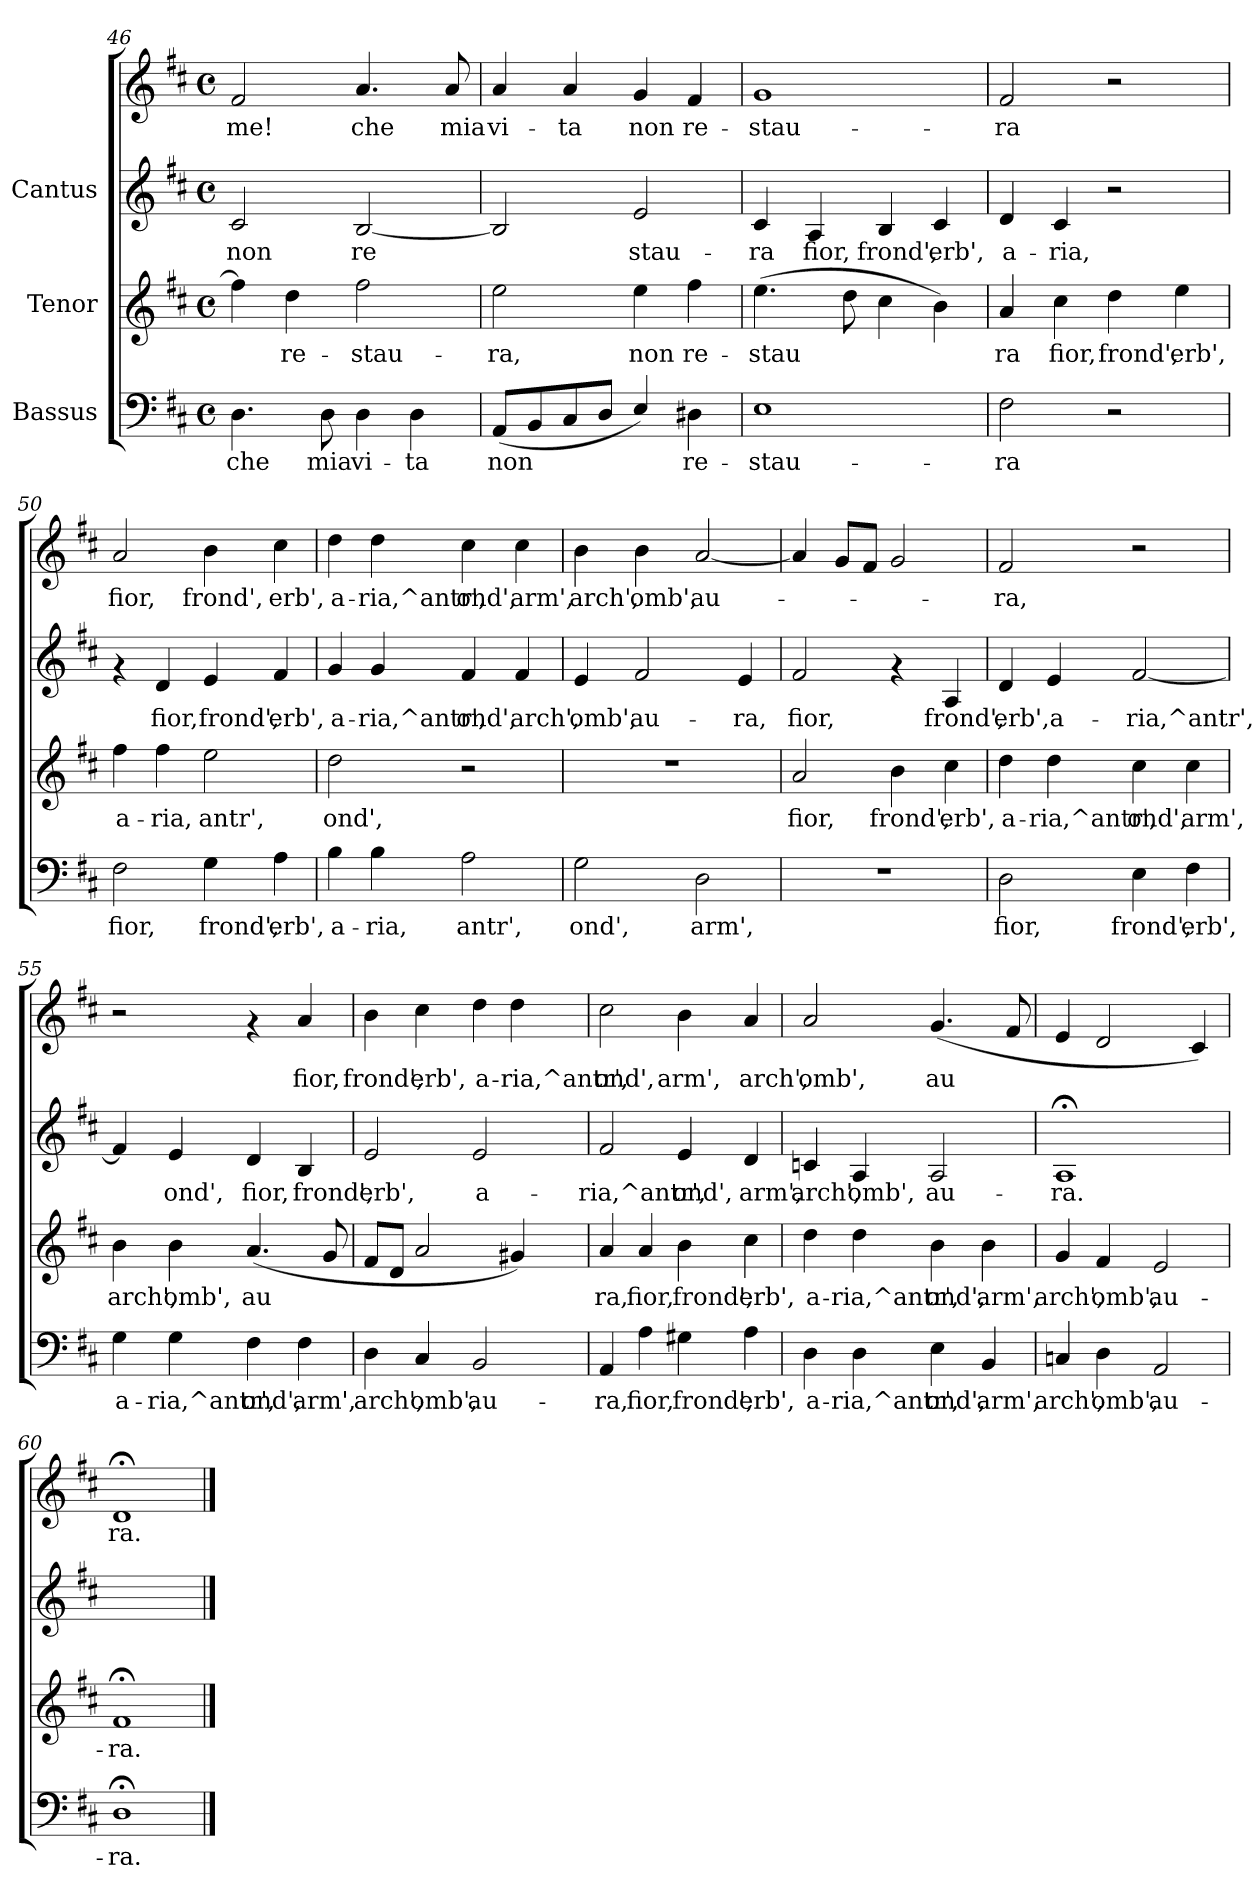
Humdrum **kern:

**kern	**text	**kern	**text	**kern	**text	**kern	**text
*part3	*part3	*part2	*part2	*part1	*part1	*part1	*part1
*staff4	*staff4	*staff3	*staff3	*staff2	*staff2	*staff1	*staff1
*I"Bassus	*	*I"Tenor	*	*I"Cantus	*	*	*
*clefF4	*	*clefG2	*	*clefG2	*	*clefG2	*
*k[f#c#]	*	*k[f#c#]	*	*k[f#c#]	*	*k[f#c#]	*
*D:	*	*D:	*	*D:	*	*D:	*
*M4/4	*	*M4/4	*	*M4/4	*	*M4/4	*
*met(c)	*	*met(c)	*	*met(c)	*	*met(c)	*
=46	=46	=46	=46	=46	=46	=46	=46
!	!LO:LY:b:cj	!	!LO:LY:b:cj	!	!LO:LY:b:cj	!	!LO:LY:b:cj
4.D\	che	4ff#\]	.	2c#/	non	2f#/	me!
!	!	!	!LO:LY:b:cj	!	!	!	!
.	.	4dd\	re-	.	.	.	.
!	!LO:LY:b:cj	!	!	!	!	!	!
8D\	mia	.	.	.	.	.	.
!	!LO:LY:b:cj	!	!LO:LY:b:cj	!	!LO:LY:b:cj	!	!LO:LY:b:cj
4D\	vi-	2ff#\	-stau-	[<2B/	re-	4.a/	che
!	!LO:LY:b:cj	!	!	!	!	!	!
4D\	-ta	.	.	.	.	.	.
!	!	!	!	!	!	!	!LO:LY:b:cj
.	.	.	.	.	.	8a/	mia
=47	=47	=47	=47	=47	=47	=47	=47
!	!LO:LY:b:cj	!	!LO:LY:b:cj	!	!LO:LY:b:cj	!	!LO:LY:b:cj
(<8AA/L	non	2ee\	-ra,	2B/]	-	4a/	-vi-
!	!LO:LY:b:cj	!	!	!	!	!	!
8BB/	.	.	.	.	.	.	.
!	!LO:LY:b:cj	!	!	!	!	!	!LO:LY:b:cj
8C#/	.	.	.	.	.	4a/	-ta
!	!LO:LY:b:cj	!	!	!	!	!	!
8D/J	.	.	.	.	.	.	.
!	!LO:LY:b:cj	!	!LO:LY:b:cj	!	!LO:LY:b:cj	!	!LO:LY:b:cj
4E/)	.	4ee\	non	2e/	stau-	4g/	non
!	!LO:LY:b:cj	!	!LO:LY:b:cj	!	!	!	!LO:LY:b:cj
4D#X\	re-	4ff#\	re-	.	.	4f#/	re-
=48	=48	=48	=48	=48	=48	=48	=48
!	!LO:LY:b:cj	!	!LO:LY:b:cj	!	!LO:LY:b:cj	!	!LO:LY:b:cj
1E	-stau-	(>4.ee\	-stau-	4c#/	-ra	1g	-stau-
!	!	!	!	!	!LO:LY:b:cj	!	!
.	.	.	.	4A/	fior,	.	.
!	!	!	!LO:LY:b:cj	!	!	!	!
.	.	8dd\	--	.	.	.	.
!	!	!	!LO:LY:b:cj	!	!LO:LY:b:cj	!	!
.	.	4cc#\	--	4B/	frond',	.	.
!	!	!	!LO:LY:b:cj	!	!LO:LY:b:cj	!	!
.	.	4b\)	--	4c#/	erb',	.	.
!!LO:LB:g=z
=49	=49	=49	=49	=49	=49	=49	=49
!	!LO:LY:b:cj	!	!LO:LY:b:cj	!	!LO:LY:b:cj	!	!LO:LY:b:cj
2F#\	-ra	4a/	-ra	4d/	a-	2f#/	ra
!	!	!	!LO:LY:b:cj	!	!LO:LY:b:cj	!	!
.	.	4cc#\	fior,	4c#/	-ria,	.	.
!	!	!	!LO:LY:b:cj	!	!	!	!
2r	.	4dd\	frond',	2r	.	2r	.
!	!	!	!LO:LY:b:cj	!	!	!	!
.	.	4ee\	erb',	.	.	.	.
=50	=50	=50	=50	=50	=50	=50	=50
!	!LO:LY:b:cj	!	!LO:LY:b:cj	!	!	!	!LO:LY:b:cj
2F#\	fior,	4ff#\	a-	4rf	.	2a/	fior,
!	!	!	!LO:LY:b:cj	!	!LO:LY:b:cj	!	!
.	.	4ff#\	-ria,	4d/	fior,	.	.
!	!LO:LY:b:cj	!	!LO:LY:b:cj	!	!LO:LY:b:cj	!	!LO:LY:b:cj
4G\	frond',	2ee\	antr',	4e/	frond',	4b\	frond',
!	!LO:LY:b:cj	!	!	!	!LO:LY:b:cj	!	!LO:LY:b:cj
4A\	erb',	.	.	4f#/	erb',	4cc#\	erb',
=51	=51	=51	=51	=51	=51	=51	=51
!	!LO:LY:b:cj	!	!LO:LY:b:cj	!	!LO:LY:b:cj	!	!LO:LY:b:cj
4B\	a-	2dd\	ond',	4g/	a-	4dd\	a-
!	!LO:LY:b:cj	!	!	!	!LO:LY:b:cj	!	!LO:LY:b:cj
4B\	-ria,	.	.	4g/	-ria,^antr',	4dd\	-ria,^antr',
!	!LO:LY:b:cj	!	!	!	!LO:LY:b:cj	!	!LO:LY:b:cj
2A\	antr',	2r	.	4f#/	ond',	4cc#\	ond',
!	!	!	!	!	!LO:LY:b:cj	!	!LO:LY:b:cj
.	.	.	.	4f#/	arch',	4cc#\	arm',
=52	=52	=52	=52	=52	=52	=52	=52
!	!LO:LY:b:cj	!	!	!	!LO:LY:b:cj	!	!LO:LY:b:cj
2G\	ond',	1r	.	4e/	-omb',	4b\	arch',
!	!	!	!	!	!LO:LY:b:cj	!	!LO:LY:b:cj
.	.	.	.	2f#/	au-	4b\	omb',
!	!LO:LY:b:cj	!	!	!	!	!	!LO:LY:b:cj
2D\	arm',	.	.	.	.	[<2a/	au-
!	!	!	!	!	!LO:LY:b:cj	!	!
.	.	.	.	4e/	-ra,	.	.
!!LO:PB:g=z
=53	=53	=53	=53	=53	=53	=53	=53
!	!	!	!LO:LY:b:cj	!	!LO:LY:b:cj	!	!
1r	.	2a/	fior,	2f#/	fior,	4a/]	.
.	.	.	.	.	.	8g/L	.
.	.	.	.	.	.	8f#/J	.
!	!	!	!LO:LY:b:cj	!	!	!	!
.	.	4b\	frond',	4rf	.	2g/	.
!	!	!	!LO:LY:b:cj	!	!LO:LY:b:cj	!	!
.	.	4cc#\	erb',	4A/	frond',	.	.
=54	=54	=54	=54	=54	=54	=54	=54
!	!LO:LY:b:cj	!	!LO:LY:b:cj	!	!LO:LY:b:cj	!	!LO:LY:b:cj
2D\	fior,	4dd\	a-	4d/	erb',	2f#/	ra,
!	!	!	!LO:LY:b:cj	!	!LO:LY:b:cj	!	!
.	.	4dd\	-ria,^antr',	4e/	a-	.	.
!	!LO:LY:b:cj	!	!LO:LY:b:cj	!	!LO:LY:b:cj	!	!
4E\	frond',	4cc#\	ond',	[<2f#/	-ria,^antr',	2r	.
!	!LO:LY:b:cj	!	!LO:LY:b:cj	!	!	!	!
4F#\	erb',	4cc#\	arm',	.	.	.	.
=55	=55	=55	=55	=55	=55	=55	=55
!	!LO:LY:b:cj	!	!LO:LY:b:cj	!	!LO:LY:b:cj	!	!
4G\	a-	4b\	arch',	4f#/]	.	2r	.
!	!LO:LY:b:cj	!	!LO:LY:b:cj	!	!LO:LY:b:cj	!	!
4G\	-ria,^antr',	4b\	omb',	4e/	ond',	.	.
!	!LO:LY:b:cj	!	!LO:LY:b:cj	!	!LO:LY:b:cj	!	!
4F#\	ond',	(<4.a/	au-	4d/	fior,	4rf	.
!	!LO:LY:b:cj	!	!	!	!LO:LY:b:cj	!	!LO:LY:b:cj
4F#\	arm',	.	.	4B/	frond',	4a/	fior,
!	!	!	!LO:LY:b:cj	!	!	!	!
.	.	8g/	--	.	.	.	.
=56	=56	=56	=56	=56	=56	=56	=56
!	!LO:LY:b:cj	!	!	!	!LO:LY:b:cj	!	!LO:LY:b:cj
4D\	arch',	8f#/L	.	2e/	erb',	4b\	frond',
.	.	8d/J	.	.	.	.	.
!	!LO:LY:b:cj	!	!	!	!	!	!LO:LY:b:cj
4C#/	omb',	2a/	.	.	.	4cc#\	erb',
!	!LO:LY:b:cj	!	!	!	!LO:LY:b:cj	!	!LO:LY:b:cj
2BB/	au-	.	.	2e/	a-	4dd\	a-
!	!	!	!	!	!	!	!LO:LY:b:cj
.	.	4g#X/)	.	.	.	4dd\	-ria,^antr',
!!LO:LB:g=z
=57	=57	=57	=57	=57	=57	=57	=57
!	!LO:LY:b:cj	!	!LO:LY:b:cj	!	!LO:LY:b:cj	!	!LO:LY:b:cj
4AA/	-ra,	4a/	-ra,	2f#/	ria,^antr',	2cc#\	-ond',
!	!LO:LY:b:cj	!	!LO:LY:b:cj	!	!	!	!
4A\	fior,	4a/	fior,	.	.	.	.
!	!LO:LY:b:cj	!	!LO:LY:b:cj	!	!LO:LY:b:cj	!	!LO:LY:b:cj
4G#X\	frond',	4b\	frond',	4e/	ond',	4b\	arm',
!	!LO:LY:b:cj	!	!LO:LY:b:cj	!	!LO:LY:b:cj	!	!LO:LY:b:cj
4A\	erb',	4cc#\	erb',	4d/	arm',	4a/	arch',
=58	=58	=58	=58	=58	=58	=58	=58
!	!LO:LY:b:cj	!	!LO:LY:b:cj	!	!LO:LY:b:cj	!	!LO:LY:b:cj
4D\	a-	4dd\	a-	4cn/	-arch',	2a/	omb',
!	!LO:LY:b:cj	!	!LO:LY:b:cj	!	!LO:LY:b:cj	!	!
4D\	-ria,^antr',	4dd\	-ria,^antr',	4A/	omb',	.	.
!	!LO:LY:b:cj	!	!LO:LY:b:cj	!	!LO:LY:b:cj	!	!LO:LY:b:cj
4E\	ond',	4b\	ond',	2A/	au-	(<4.g/	au-
!	!LO:LY:b:cj	!	!LO:LY:b:cj	!	!	!	!
4BB/	arm',	4b\	arm',	.	.	.	.
!	!	!	!	!	!	!	!LO:LY:b:cj
.	.	.	.	.	.	8f#/	--
=59	=59	=59	=59	=59	=59	=59	=59
!	!LO:LY:b:cj	!	!LO:LY:b:cj	!	!LO:LY:b:cj	!	!
4Cn/	arch',	4g/	arch',	1A;<	-ra.	4e/	.
!	!LO:LY:b:cj	!	!LO:LY:b:cj	!	!	!	!
4D\	omb',	4f#/	omb',	.	.	2d/	.
!	!LO:LY:b:cj	!	!LO:LY:b:cj	!	!	!	!
2AA/	au-	2e/	au-	.	.	.	.
.	.	.	.	.	.	4c#/)	.
=60	=60	=60	=60	=60	=60	=60	=60
!	!LO:LY:b:cj	!	!LO:LY:b:cj	!	!	!	!LO:LY:b:cj
1D;<	-ra.	1f#;<	-ra.	1ryy	.	1d;<	ra.
==	==	==	==	==	==	==	==
*-	*-	*-	*-	*-	*-	*-	*-
